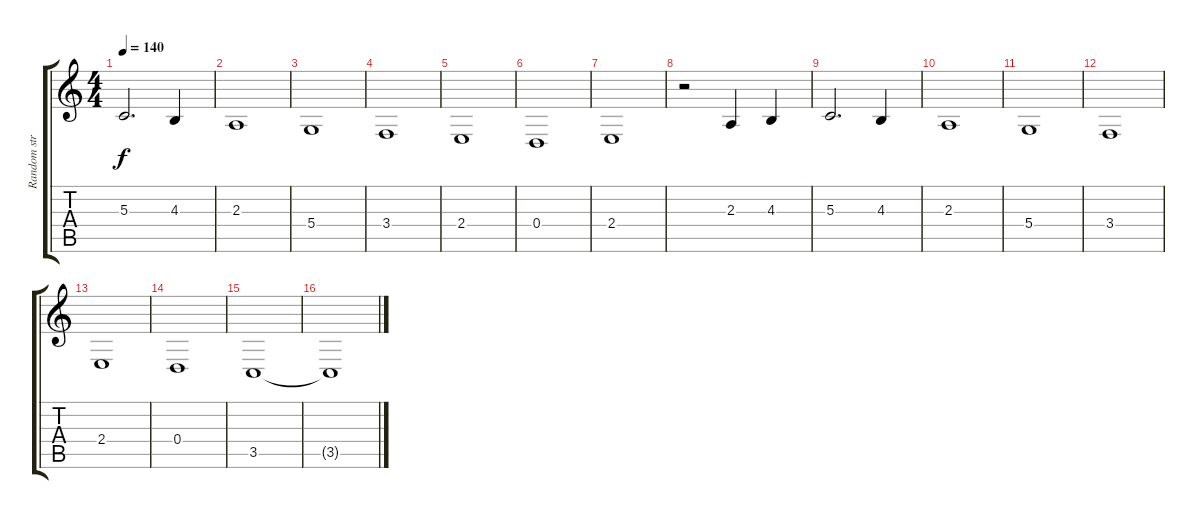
\track ("Random strenge instrument" "Random str") {instrument pizzicatostrings}
\staff {score tabs}
\tuning (E4 B3 G3 D3 A2 E2) {hide}
\ts (4 4)
\tempo 140
\clef g2
\ks c
5.3.2{d dy f} 4.3.4 |
2.3.1 |
5.4.1 |
3.4.1 |
2.4.1 |
0.4.1 |
2.4.1 |
r.2 2.3.4 4.3.4 |
5.3.2{d} 4.3.4 |
2.3.1 |
5.4.1 |
3.4.1 |
2.4.1 |
0.4.1 |
3.5.1 |
3.5{t}.1
